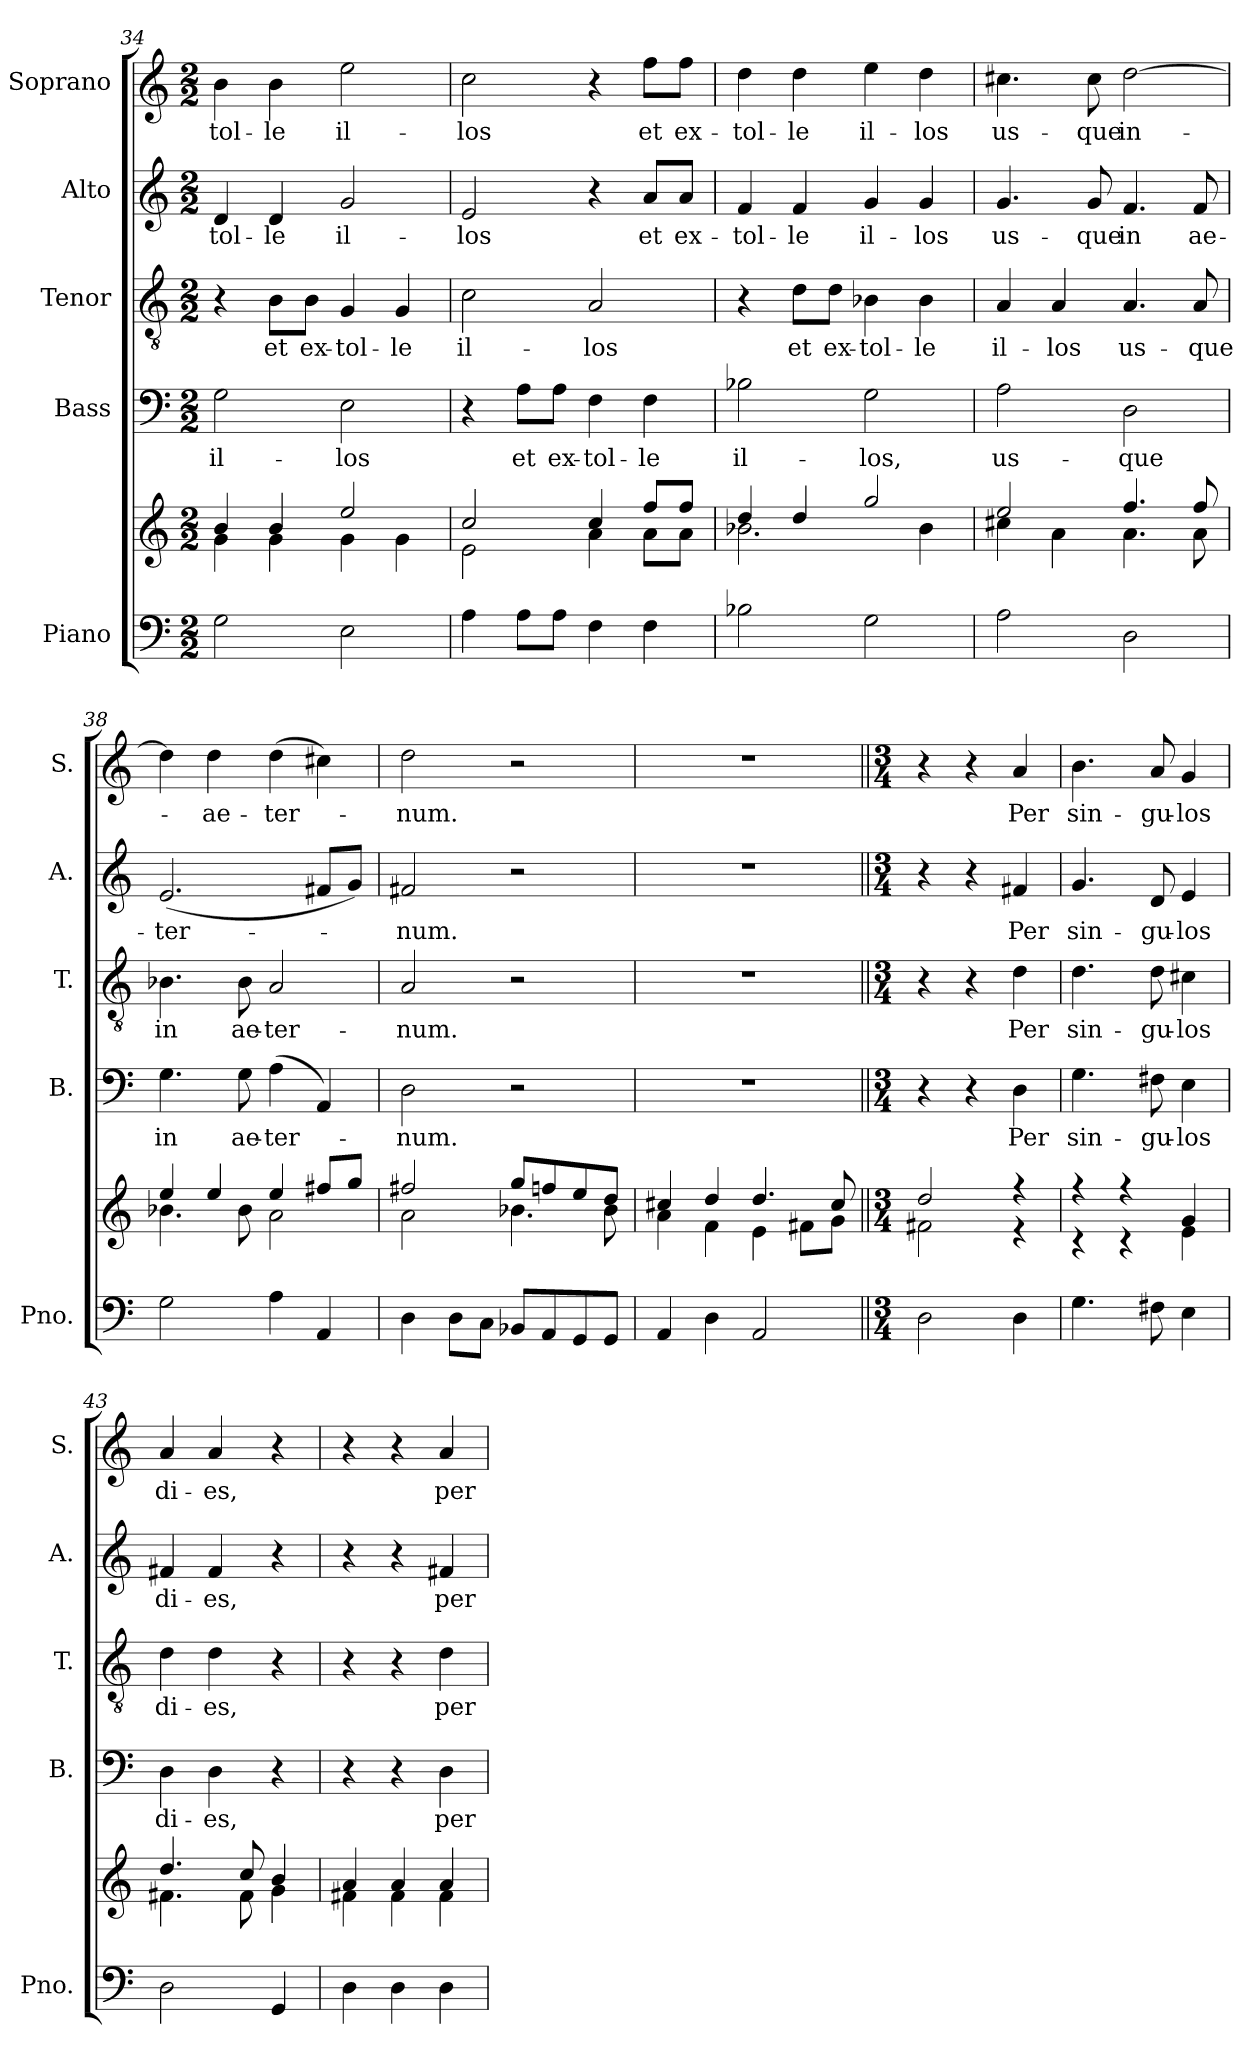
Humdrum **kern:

**kern	**kern	**kern	**text	**kern	**text	**kern	**text	**kern	**text
*part5	*part5	*part4	*part4	*part3	*part3	*part2	*part2	*part1	*part1
*staff6	*staff5	*staff4	*staff4	*staff3	*staff3	*staff2	*staff2	*staff1	*staff1
*I"Piano	*	*I"Bass	*	*I"Tenor	*	*I"Alto	*	*I"Soprano	*
*I'Pno.	*	*I'B.	*	*I'T.	*	*I'A.	*	*I'S.	*
*clefF4	*clefG2	*clefF4	*	*clefGv2	*	*clefG2	*	*clefG2	*
*k[]	*k[]	*k[]	*	*k[]	*	*k[]	*	*k[]	*
*M2/2	*M2/2	*M2/2	*	*M2/2	*	*M2/2	*	*M2/2	*
=34	=34	=34	=34	=34	=34	=34	=34	=34	=34
*	*^	*	*	*	*	*	*	*	*
!	!	!	!	!LO:LY:b	!	!	!	!LO:LY:b	!	!LO:LY:b
2G\	4b/	4g\	2G\	il-	4r	.	4d/	tol-	4b\	tol-
!	!	!	!	!	!	!LO:LY:b	!	!LO:LY:b	!	!LO:LY:b
.	4b/	4g\	.	.	8B\L	et	4d/	le	4b\	le
!	!	!	!	!	!	!LO:LY:b	!	!	!	!
.	.	.	.	.	8B\J	ex-	.	.	.	.
!	!	!	!	!LO:LY:b	!	!LO:LY:b	!	!LO:LY:b	!	!LO:LY:b
2E\	2ee/	4g\	2E\	los	4G/	tol-	2g/	il-	2ee\	il-
!	!	!	!	!	!	!LO:LY:b	!	!	!	!
.	.	4g\	.	.	4G/	le	.	.	.	.
=35	=35	=35	=35	=35	=35	=35	=35	=35	=35	=35
!	!	!	!	!	!	!LO:LY:b	!	!LO:LY:b	!	!LO:LY:b
4A\	2cc/	2e\	4r	.	2c\	il-	2e/	los	2cc\	los
!	!	!	!	!LO:LY:b	!	!	!	!	!	!
8A\L	.	.	8A\L	et	.	.	.	.	.	.
!	!	!	!	!LO:LY:b	!	!	!	!	!	!
8A\J	.	.	8A\J	ex-	.	.	.	.	.	.
!	!	!	!	!LO:LY:b	!	!LO:LY:b	!	!	!	!
4F\	4cc/	4a\	4F\	tol-	2A/	los	4r	.	4r	.
!	!	!	!	!LO:LY:b	!	!	!	!LO:LY:b	!	!LO:LY:b
4F\	8ff/L	8a\L	4F\	le	.	.	8a/L	et	8ff\L	et
!	!	!	!	!	!	!	!	!LO:LY:b	!	!LO:LY:b
.	8ff/J	8a\J	.	.	.	.	8a/J	ex-	8ff\J	ex-
!!LO:PB:g=z
=36	=36	=36	=36	=36	=36	=36	=36	=36	=36	=36
!	!	!	!	!LO:LY:b	!	!	!	!LO:LY:b	!	!LO:LY:b
2B-X\	4dd/	2.b-X\	2B-X\	il-	4r	.	4f/	tol-	4dd\	tol-
!	!	!	!	!	!	!LO:LY:b	!	!LO:LY:b	!	!LO:LY:b
.	4dd/	.	.	.	8d\L	et	4f/	le	4dd\	le
!	!	!	!	!	!	!LO:LY:b	!	!	!	!
.	.	.	.	.	8d\J	ex-	.	.	.	.
!	!	!	!	!LO:LY:b	!	!LO:LY:b	!	!LO:LY:b	!	!LO:LY:b
2G\	2gg/	.	2G\	los,	4B-X\	tol-	4g/	il-	4ee\	il-
!	!	!	!	!	!	!LO:LY:b	!	!LO:LY:b	!	!LO:LY:b
.	.	4b-\	.	.	4B-\	le	4g/	los	4dd\	los
=37	=37	=37	=37	=37	=37	=37	=37	=37	=37	=37
!	!	!	!	!LO:LY:b	!	!LO:LY:b	!	!LO:LY:b	!	!LO:LY:b
2A\	2ee/	4cc#X\	2A\	us-	4A/	il-	4.g/	us-	4.cc#X\	us-
!	!	!	!	!	!	!LO:LY:b	!	!	!	!
.	.	4a\	.	.	4A/	los	.	.	.	.
!	!	!	!	!	!	!	!	!LO:LY:b	!	!LO:LY:b
.	.	.	.	.	.	.	8g/	que	8cc#\	que
!	!	!	!	!LO:LY:b	!	!LO:LY:b	!	!LO:LY:b	!	!LO:LY:b
2D\	4.ff/	4.a\	2D\	que	4.A/	us-	4.f/	in	[2dd\	in-
!	!	!	!	!	!	!LO:LY:b	!	!LO:LY:b	!	!
.	8ff/	8a\	.	.	8A/	que	8f/	ae-	.	.
=38	=38	=38	=38	=38	=38	=38	=38	=38	=38	=38
!	!	!	!	!LO:LY:b	!	!LO:LY:b	!	!LO:LY:b	!	!
2G\	4ee/	4.b-X\	4.G\	in	4.B-X\	in	(<2.e/	ter-	4dd\]	.
!	!	!	!	!	!	!	!	!	!	!LO:LY:b
.	4ee/	.	.	.	.	.	.	.	4dd\	ae-
!	!	!	!	!LO:LY:b	!	!LO:LY:b	!	!	!	!
.	.	8b-\	8G\	ae-	8B-\	ae-	.	.	.	.
!	!	!	!	!LO:LY:b	!	!LO:LY:b	!	!	!	!LO:LY:b
4A\	4ee/	2a\	(>4A\	ter-	2A/	ter-	.	.	(>4dd\	ter-
4AA/	8ff#X/L	.	4AA/)	.	.	.	8f#X/L	.	4cc#X\)	.
.	8gg/J	.	.	.	.	.	8g/J)	.	.	.
=39	=39	=39	=39	=39	=39	=39	=39	=39	=39	=39
!	!	!	!	!LO:LY:b	!	!LO:LY:b	!	!LO:LY:b	!	!LO:LY:b
4D\	2ff#X/	2a\	2D\	num.	2A/	num.	2f#X/	num.	2dd\	num.
8D\L	.	.	.	.	.	.	.	.	.	.
8C\J	.	.	.	.	.	.	.	.	.	.
8BB-X/L	8gg/L	4.b-X\	2r	.	2r	.	2r	.	2r	.
8AA/	8ffn/	.	.	.	.	.	.	.	.	.
8GG/	8ee/	.	.	.	.	.	.	.	.	.
8GG/J	8dd/J	8b-\	.	.	.	.	.	.	.	.
=40	=40	=40	=40	=40	=40	=40	=40	=40	=40	=40
4AA/	4cc#X/	4a\	1r	.	1r	.	1r	.	1r	.
4D\	4dd/	4f\	.	.	.	.	.	.	.	.
2AA/	4.dd/	4e\	.	.	.	.	.	.	.	.
.	.	8f#X\L	.	.	.	.	.	.	.	.
.	8cc#/	8g\J	.	.	.	.	.	.	.	.
!!LO:LB:g=z
=41||	=41||	=41||	=41||	=41||	=41||	=41||	=41||	=41||	=41||	=41||
*M3/4	*M3/4	*	*M3/4	*	*M3/4	*	*M3/4	*	*M3/4	*
2D\	2dd/	2f#X\	4r	.	4r	.	4r	.	4r	.
.	.	.	4r	.	4r	.	4r	.	4r	.
!	!	!	!	!LO:LY:b	!	!LO:LY:b	!	!LO:LY:b	!	!LO:LY:b
4D\	4r	4r	4D\	Per	4d\	Per	4f#X/	Per	4a/	Per
=42	=42	=42	=42	=42	=42	=42	=42	=42	=42	=42
!	!	!	!	!LO:LY:b	!	!LO:LY:b	!	!LO:LY:b	!	!LO:LY:b
4.G\	4r	4r	4.G\	sin-	4.d\	sin-	4.g/	sin-	4.b\	sin-
.	4r	4r	.	.	.	.	.	.	.	.
!	!	!	!	!LO:LY:b	!	!LO:LY:b	!	!LO:LY:b	!	!LO:LY:b
8F#X\	.	.	8F#X\	gu-	8d\	gu-	8d/	gu-	8a/	gu-
!	!	!	!	!LO:LY:b	!	!LO:LY:b	!	!LO:LY:b	!	!LO:LY:b
4E\	4g/	4e\	4E\	los	4c#X\	los	4e/	los	4g/	los
=43	=43	=43	=43	=43	=43	=43	=43	=43	=43	=43
!	!	!	!	!LO:LY:b	!	!LO:LY:b	!	!LO:LY:b	!	!LO:LY:b
2D\	4.dd/	4.f#X\	4D\	di-	4d\	di-	4f#X/	di-	4a/	di-
!	!	!	!	!LO:LY:b	!	!LO:LY:b	!	!LO:LY:b	!	!LO:LY:b
.	.	.	4D\	es,	4d\	es,	4f#/	es,	4a/	es,
.	8cc/	8f#\	.	.	.	.	.	.	.	.
4GG/	4b/	4g\	4r	.	4r	.	4r	.	4r	.
=44	=44	=44	=44	=44	=44	=44	=44	=44	=44	=44
4D\	4a/	4f#X\	4r	.	4r	.	4r	.	4r	.
4D\	4a/	4f#\	4r	.	4r	.	4r	.	4r	.
!	!	!	!	!LO:LY:b	!	!LO:LY:b	!	!LO:LY:b	!	!LO:LY:b
4D\	4a/	4f#\	4D\	per	4d\	per	4f#X/	per	4a/	per
*	*v	*v	*	*	*	*	*	*	*	*
=	=	=	=	=	=	=	=	=	=
*-	*-	*-	*-	*-	*-	*-	*-	*-	*-
